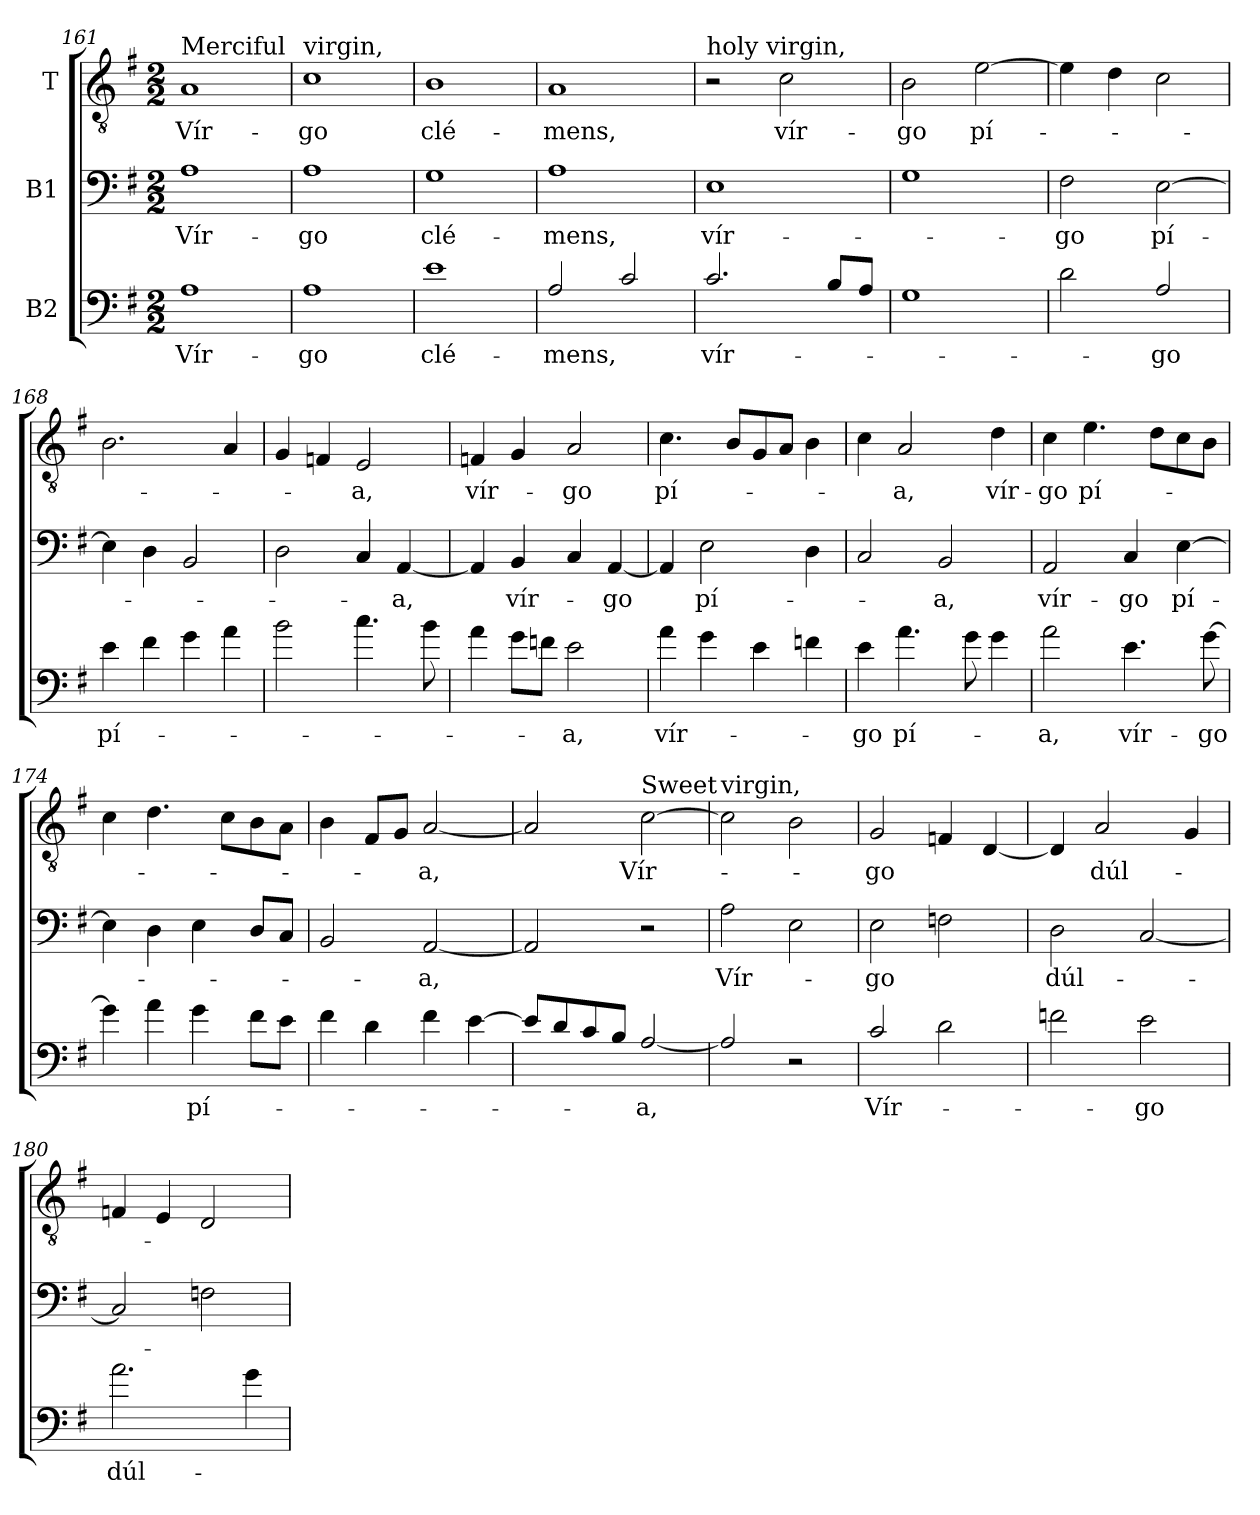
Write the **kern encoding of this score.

**kern	**text	**kern	**text	**kern	**text
*part3	*part3	*part2	*part2	*part1	*part1
*staff3	*staff3	*staff2	*staff2	*staff1	*staff1
*I"B2	*	*I"B1	*	*I"T	*
*clefF4	*	*clefF4	*	*clefGv2	*
*ITrd7c12	*	*	*	*	*
*k[f#]	*	*k[f#]	*	*k[f#]	*
*G:	*	*G:	*	*G:	*
*M2/2	*	*M2/2	*	*M2/2	*
=161	=161	=161	=161	=161	=161
!	!	!	!	!LO:TX:a:t=Merciful	!
!	!LO:LY:b	!	!LO:LY:b	!	!LO:LY:b
1AA	Vír-	1A	Vír-	1A	Vír-
=162	=162	=162	=162	=162	=162
!	!	!	!	!LO:TX:a:t=virgin,	!
!	!LO:LY:b	!	!LO:LY:b	!	!LO:LY:b
1AA	-go	1A	-go	1c	-go
=163	=163	=163	=163	=163	=163
!	!LO:LY:b	!	!LO:LY:b	!	!LO:LY:b
1E	clé-	1G	clé-	1B	clé-
=164	=164	=164	=164	=164	=164
!	!LO:LY:b	!	!LO:LY:b	!	!LO:LY:b
2AA/	-mens,	1A	-mens,	1A	-mens,
2C/	.	.	.	.	.
=165	=165	=165	=165	=165	=165
!	!	!	!	!LO:TX:a:t=holy virgin,	!
!	!LO:LY:b	!	!LO:LY:b	!	!
2.C/	vír-	1E	vír-	2r	.
!	!	!	!	!	!LO:LY:b
.	.	.	.	2c\	vír-
8BB/L	.	.	.	.	.
8AA/J	.	.	.	.	.
=166	=166	=166	=166	=166	=166
!	!	!	!	!	!LO:LY:b
1GG	.	1G	.	2B\	-go
!	!	!	!	!	!LO:LY:b
.	.	.	.	[2e\	pí-
=167	=167	=167	=167	=167	=167
!	!	!	!LO:LY:b	!	!
2D\	.	2F#\	-go	4e\]	.
.	.	.	.	4d\	.
!	!LO:LY:b	!	!LO:LY:b	!	!
2AA/	-go	[2E\	pí-	2c\	.
!!LO:LB:g=z
=168	=168	=168	=168	=168	=168
!	!LO:LY:b	!	!	!	!
4E\	pí-	4E\]	.	2.B\	.
4F#\	.	4D\	.	.	.
4G\	.	2BB/	.	.	.
4A\	.	.	.	4A/	.
=169	=169	=169	=169	=169	=169
2B\	.	2D\	.	4G/	.
.	.	.	.	4Fn/	.
!	!	!	!	!	!LO:LY:b
4.c\	.	4C/	.	2E/	-a,
!	!	!	!LO:LY:b	!	!
.	.	[4AA/	-a,	.	.
8B\	.	.	.	.	.
=170	=170	=170	=170	=170	=170
!	!	!	!	!	!LO:LY:b
4A\	.	4AA/]	.	4F/	vír-
!	!	!	!LO:LY:b	!	!
8G\L	.	4BB/	vír-	4G/	.
8Fn\J	.	.	.	.	.
!	!LO:LY:b	!	!	!	!LO:LY:b
2E\	-a,	4C/	.	2A/	-go
!	!	!	!LO:LY:b	!	!
.	.	[4AA/	-go	.	.
=171	=171	=171	=171	=171	=171
!	!LO:LY:b	!	!	!	!LO:LY:b
4A\	vír-	4AA/]	.	4.c\	pí-
!	!	!	!LO:LY:b	!	!
4G\	.	2E\	pí-	.	.
.	.	.	.	8B/L	.
4E\	.	.	.	8G/	.
.	.	.	.	8A/J	.
4Fn\	.	4D\	.	4B\	.
=172	=172	=172	=172	=172	=172
!	!LO:LY:b	!	!	!	!
4E\	-go	2C/	.	4c\	.
!	!LO:LY:b	!	!	!	!LO:LY:b
4.A\	pí-	.	.	2A/	-a,
!	!	!	!LO:LY:b	!	!
.	.	2BB/	-a,	.	.
8G\	.	.	.	.	.
!	!	!	!	!	!LO:LY:b
4G\	.	.	.	4d\	vír-
=173	=173	=173	=173	=173	=173
!	!LO:LY:b	!	!LO:LY:b	!	!LO:LY:b
2A\	-a,	2AA/	vír-	4c\	-go
!	!	!	!	!	!LO:LY:b
.	.	.	.	4.e\	pí-
!	!LO:LY:b	!	!LO:LY:b	!	!
4.E\	vír-	4C/	-go	.	.
.	.	.	.	8d\L	.
!	!	!	!LO:LY:b	!	!
.	.	[4E\	pí-	8c\	.
!	!LO:LY:b	!	!	!	!
[8G\	-go	.	.	8B\J	.
!!LO:LB:g=z
=174	=174	=174	=174	=174	=174
4G\]	.	4E\]	.	4c\	.
4A\	.	4D\	.	4.d\	.
!	!LO:LY:b	!	!	!	!
4G\	pí-	4E\	.	.	.
.	.	.	.	8c\L	.
8F#\L	.	8D/L	.	8B\	.
8E\J	.	8C/J	.	8A\J	.
=175	=175	=175	=175	=175	=175
4F#\	.	2BB/	.	4B\	.
4D\	.	.	.	8F#/L	.
.	.	.	.	8G/J	.
!	!	!	!LO:LY:b	!	!LO:LY:b
4F#\	.	[2AA/	-a,	[2A/	-a,
[4E\	.	.	.	.	.
=176	=176	=176	=176	=176	=176
8E/L]	.	2AA/]	.	2A/]	.
8D/	.	.	.	.	.
8C/	.	.	.	.	.
8BB/J	.	.	.	.	.
!	!	!	!	!LO:TX:a:t=Sweet	!
!	!LO:LY:b	!	!	!	!LO:LY:b
[2AA/	-a,	2r	.	[2c\	Vír-
=177	=177	=177	=177	=177	=177
!	!	!	!	!LO:TX:a:t=virgin,	!
!	!	!	!LO:LY:b	!	!
2AA/]	.	2A\	Vír-	2c\]	.
2r	.	2E\	.	2B\	.
=178	=178	=178	=178	=178	=178
!	!LO:LY:b	!	!LO:LY:b	!	!LO:LY:b
2C/	Vír-	2E\	-go	2G/	-go
2D\	.	2Fn\	.	4Fn/	.
.	.	.	.	[4D/	.
=179	=179	=179	=179	=179	=179
!	!	!	!LO:LY:b	!	!
2Fn\	.	2D\	dúl-	4D/]	.
!	!	!	!	!	!LO:LY:b
.	.	.	.	2A/	dúl-
!	!LO:LY:b	!	!	!	!
2E\	-go	[2C/	.	.	.
.	.	.	.	4G/	.
!!LO:PB:g=z
=180	=180	=180	=180	=180	=180
!	!LO:LY:b	!	!	!	!
2.A\	dúl-	2C/]	.	4Fn/	.
.	.	.	.	4E/	.
.	.	2Fn\	.	2D/	.
4G\	.	.	.	.	.
=	=	=	=	=	=
*-	*-	*-	*-	*-	*-
